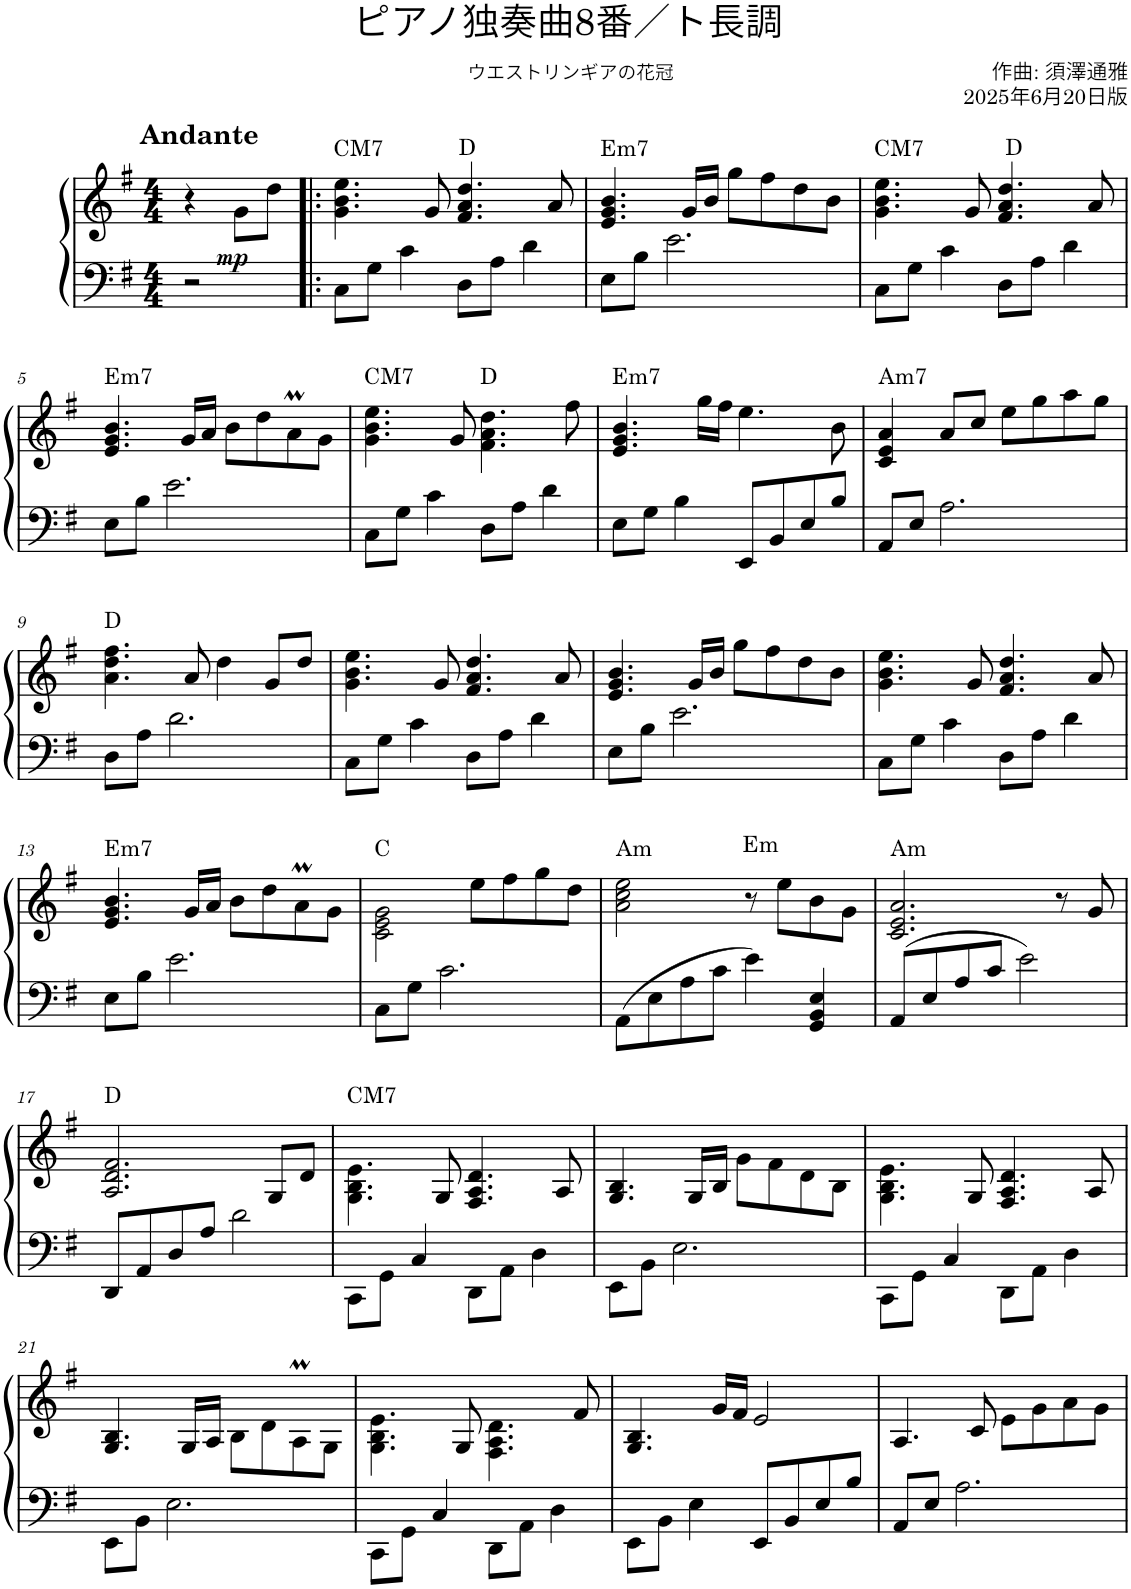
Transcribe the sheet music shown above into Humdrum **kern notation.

**kern	**kern	**dynam
*part1	*part1	*part1
*staff2	*staff1	*staff1/2
*I"Concert Grand	*	*
*clefF4	*clefG2	*
*k[f#]	*k[f#]	*
*M4/4	*M4/4	*
=1	=1	=1
!	!LO:TX:a:B:t=Andante	!
2r	4r	.
!	!	!LO:DY:a
.	8g\L	mp
.	8dd\J	.
=2!|:	=2!|:	=2!|:
!	!LO:TX:a:t=CM7	!
8C\L	4.g\ 4.b\ 4.ee\	.
8G\J	.	.
4c\	.	.
.	8g/	.
!	!LO:TX:a:t=D	!
8D\L	4.f#/ 4.a/ 4.dd/	.
8A\J	.	.
4d\	.	.
.	8a/	.
=3	=3	=3
!	!LO:TX:a:t=Em7	!
8E\L	4.e/ 4.g/ 4.b/	.
8B\J	.	.
2.e\	.	.
.	16g/LL	.
.	16b/JJ	.
.	8gg\L	.
.	8ff#\	.
.	8dd\	.
.	8b\J	.
=4	=4	=4
!	!LO:TX:a:t=CM7	!
8C\L	4.g\ 4.b\ 4.ee\	.
8G\J	.	.
4c\	.	.
.	8g/	.
!	!LO:TX:a:t=D	!
8D\L	4.f#/ 4.a/ 4.dd/	.
8A\J	.	.
4d\	.	.
.	8a/	.
!!LO:LB:g=z
=5	=5	=5
!	!LO:TX:a:t=Em7	!
8E\L	4.e/ 4.g/ 4.b/	.
8B\J	.	.
2.e\	.	.
.	16g/LL	.
.	16a/JJ	.
.	8b\L	.
.	8dd\	.
.	8aM\	.
.	8g\J	.
=6	=6	=6
!	!LO:TX:a:t=CM7	!
8C\L	4.g\ 4.b\ 4.ee\	.
8G\J	.	.
4c\	.	.
.	8g/	.
!	!LO:TX:a:t=D	!
8D\L	4.f#\ 4.a\ 4.dd\	.
8A\J	.	.
4d\	.	.
.	8ff#\	.
=7	=7	=7
!	!LO:TX:a:t=Em7	!
8E\L	4.e/ 4.g/ 4.b/	.
8G\J	.	.
4B\	.	.
.	16gg\LL	.
.	16ff#\JJ	.
8EE/L	4.ee\	.
8BB/	.	.
8E/	.	.
8B/J	8b\	.
=8	=8	=8
!	!LO:TX:a:t=Am7	!
8AA/L	4c/ 4e/ 4a/	.
8E/J	.	.
2.A\	8a/L	.
.	8cc/J	.
.	8ee\L	.
.	8gg\	.
.	8aa\	.
.	8gg\J	.
!!LO:LB:g=z
=9	=9	=9
!	!LO:TX:a:t=D	!
8D\L	4.a\ 4.dd\ 4.ff#\	.
8A\J	.	.
2.d\	.	.
.	8a/	.
.	4dd\	.
.	8g/L	.
.	8dd/J	.
=10	=10	=10
8C\L	4.g\ 4.b\ 4.ee\	.
8G\J	.	.
4c\	.	.
.	8g/	.
8D\L	4.f#/ 4.a/ 4.dd/	.
8A\J	.	.
4d\	.	.
.	8a/	.
=11	=11	=11
8E\L	4.e/ 4.g/ 4.b/	.
8B\J	.	.
2.e\	.	.
.	16g/LL	.
.	16b/JJ	.
.	8gg\L	.
.	8ff#\	.
.	8dd\	.
.	8b\J	.
=12	=12	=12
8C\L	4.g\ 4.b\ 4.ee\	.
8G\J	.	.
4c\	.	.
.	8g/	.
8D\L	4.f#/ 4.a/ 4.dd/	.
8A\J	.	.
4d\	.	.
.	8a/	.
!!LO:LB:g=z
=13	=13	=13
!	!LO:TX:a:t=Em7	!
8E\L	4.e/ 4.g/ 4.b/	.
8B\J	.	.
2.e\	.	.
.	16g/LL	.
.	16a/JJ	.
.	8b\L	.
.	8dd\	.
.	8aM\	.
.	8g\J	.
=14	=14	=14
!	!LO:TX:a:t=C	!
8C\L	2c\ 2e\ 2g\	.
8G\J	.	.
2.c\	.	.
.	8ee\L	.
.	8ff#\	.
.	8gg\	.
.	8dd\J	.
=15	=15	=15
!	!LO:TX:a:t=Am	!
8AA\L	2a\ 2cc\ 2ee\	.
8E\	.	.
8A\	.	.
8c\J	.	.
!	!LO:TX:a:t=Em	!
4e\	8r	.
.	8ee\L	.
4GG/ 4BB/ 4E/	8b\	.
.	8g\J	.
=16	=16	=16
!	!LO:TX:a:t=Am	!
8AA/L	2.c/ 2.e/ 2.a/	.
8E/	.	.
8A/	.	.
8c/J	.	.
2e\	.	.
.	8r	.
.	8g/	.
!!LO:LB:g=z
=17	=17	=17
!	!LO:TX:a:t=D	!
8DD/L	2.A/ 2.d/ 2.f#/	.
8AA/	.	.
8D/	.	.
8A/J	.	.
2d\	.	.
.	8G/L	.
.	8d/J	.
=18	=18	=18
!	!LO:TX:a:t=CM7	!
8CC\L	4.G\ 4.B\ 4.e\	.
8GG\J	.	.
4C/	.	.
.	8G/	.
8DD\L	4.F#/ 4.A/ 4.d/	.
8AA\J	.	.
4D\	.	.
.	8A/	.
=19	=19	=19
8EE\L	4.G/ 4.B/	.
8BB\J	.	.
2.E\	.	.
.	16G/LL	.
.	16B/JJ	.
.	8g\L	.
.	8f#\	.
.	8d\	.
.	8B\J	.
=20	=20	=20
8CC\L	4.G\ 4.B\ 4.e\	.
8GG\J	.	.
4C/	.	.
.	8G/	.
8DD\L	4.F#/ 4.A/ 4.d/	.
8AA\J	.	.
4D\	.	.
.	8A/	.
!!LO:LB:g=z
=21	=21	=21
8EE\L	4.G/ 4.B/	.
8BB\J	.	.
2.E\	.	.
.	16G/LL	.
.	16A/JJ	.
.	8B\L	.
.	8d\	.
.	8AM\	.
.	8G\J	.
=22	=22	=22
8CC\L	4.G\ 4.B\ 4.e\	.
8GG\J	.	.
4C/	.	.
.	8G/	.
8DD\L	4.F#\ 4.A\ 4.d\	.
8AA\J	.	.
4D\	.	.
.	8f#/	.
=23	=23	=23
8EE\L	4.G/ 4.B/	.
8BB\J	.	.
4E\	.	.
.	16g/LL	.
.	16f#/JJ	.
8EE/L	2e/	.
8BB/	.	.
8E/	.	.
8B/J	.	.
=24	=24	=24
8AA/L	4.A/	.
8E/J	.	.
2.A\	.	.
.	8c/	.
.	8e\L	.
.	8g\	.
.	8a\	.
.	8g\J	.
=	=	=
*-	*-	*-
